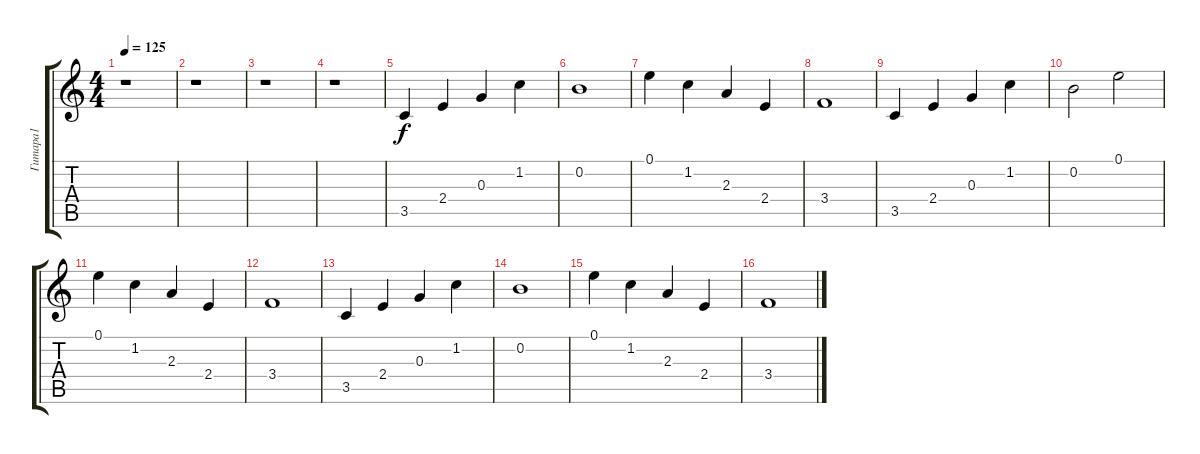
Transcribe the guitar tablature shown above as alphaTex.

\track ("Гитара1" "Гитара1") {instrument distortionguitar}
\staff {score tabs}
\tuning (E4 B3 G3 D3 A2 E2) {hide}
\ts (4 4)
\tempo 125
\clef g2
\ks c
r.1{dy f instrument distortionguitar} |
r.1 |
r.1 |
r.1 |
3.5.4 2.4.4 0.3.4 1.2.4 |
0.2.1 |
0.1.4 1.2.4 2.3.4 2.4.4 |
3.4.1 |
3.5.4 2.4.4 0.3.4 1.2.4 |
0.2.2 0.1.2 |
0.1.4 1.2.4 2.3.4 2.4.4 |
3.4.1 |
3.5.4 2.4.4 0.3.4 1.2.4 |
0.2.1 |
0.1.4 1.2.4 2.3.4 2.4.4 |
3.4.1
